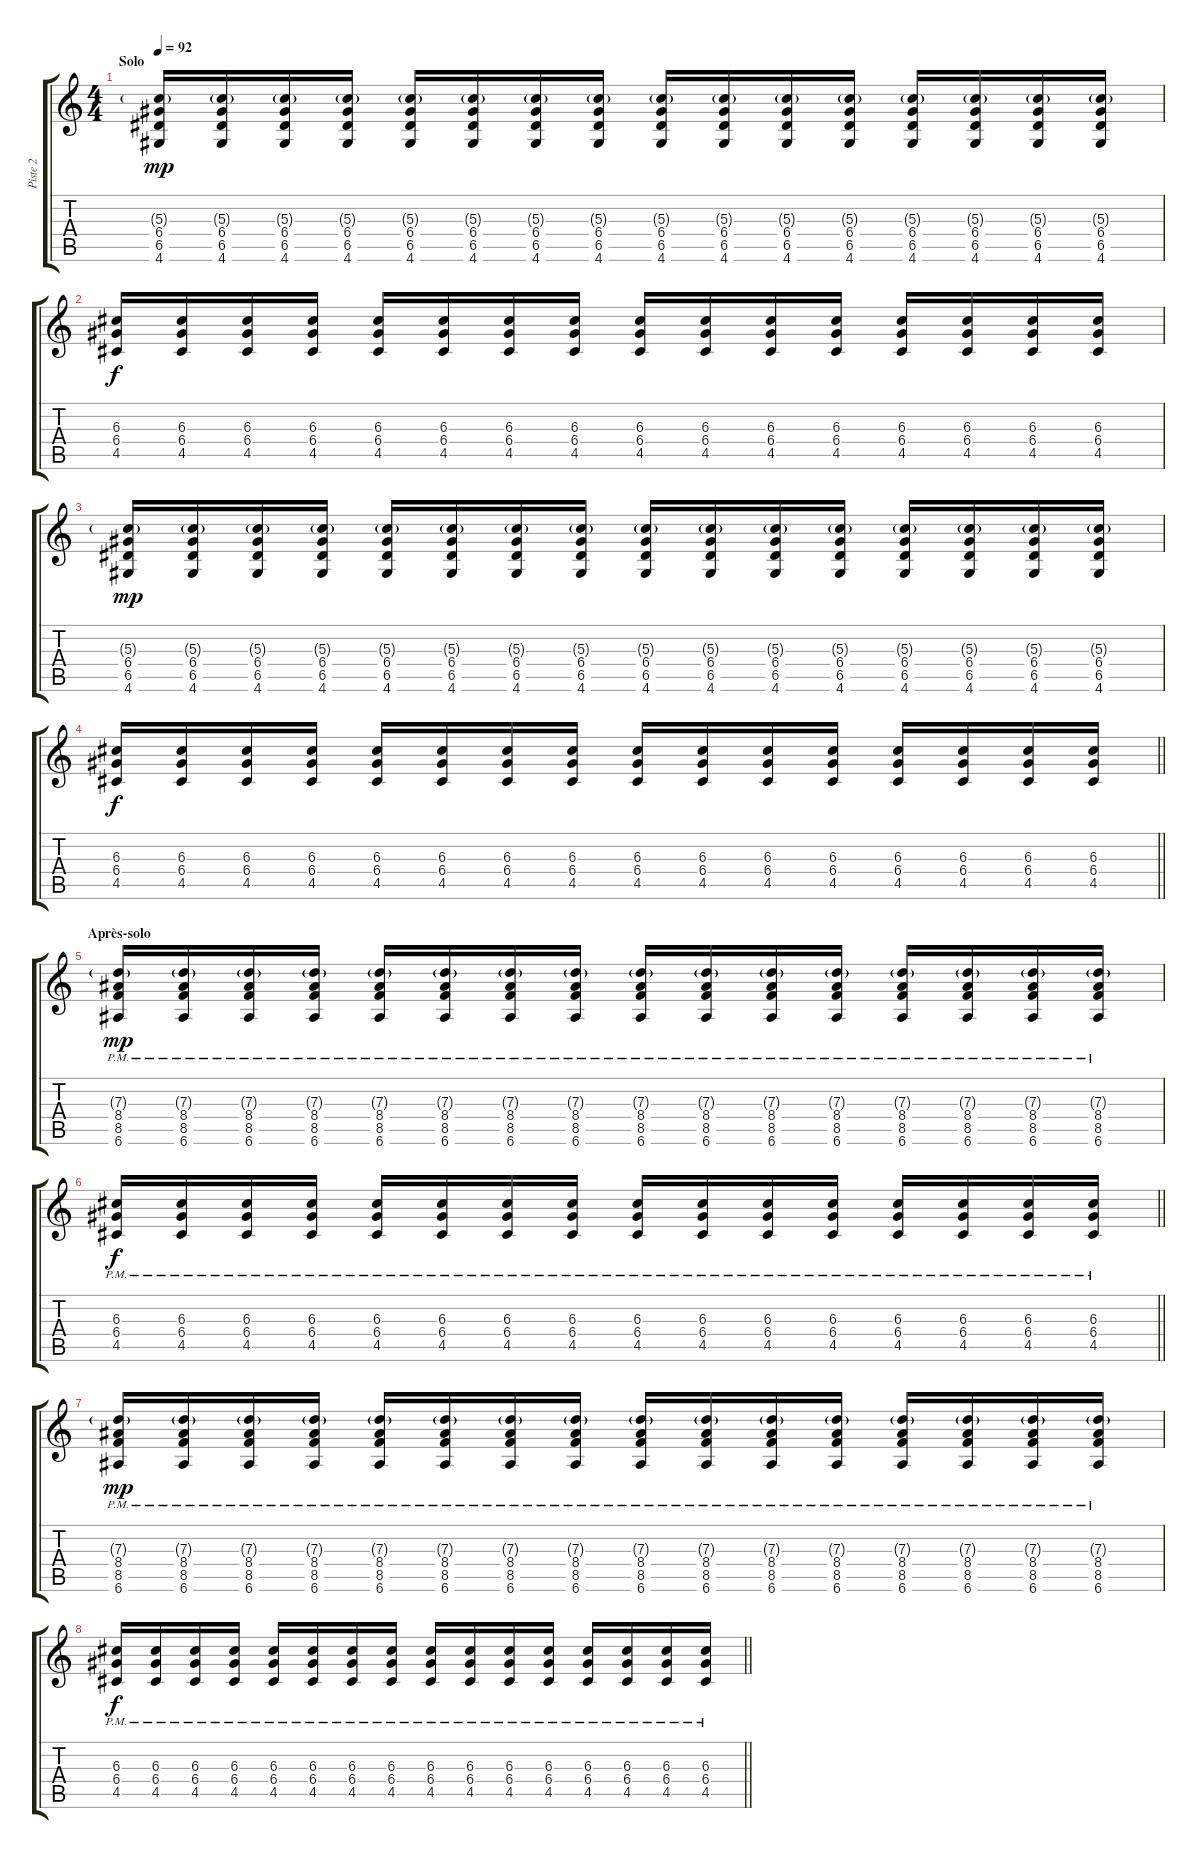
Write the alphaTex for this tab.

\track ("Piste 2" "Piste 2") {instrument distortionguitar}
\staff {score tabs}
\tuning (E4 B3 G3 D3 A2 E2) {hide}
\ts (4 4)
\section ("" "Solo")
\tempo 92
\clef g2
\ks c
(5.3{g} 6.4 6.5 4.6).16{dy mp} (5.3{g} 6.4 6.5 4.6).16 (5.3{g} 6.4 6.5 4.6).16 (5.3{g} 6.4 6.5 4.6).16 (5.3{g} 6.4 6.5 4.6).16 (5.3{g} 6.4 6.5 4.6).16 (5.3{g} 6.4 6.5 4.6).16 (5.3{g} 6.4 6.5 4.6).16 (5.3{g} 6.4 6.5 4.6).16 (5.3{g} 6.4 6.5 4.6).16 (5.3{g} 6.4 6.5 4.6).16 (5.3{g} 6.4 6.5 4.6).16 (5.3{g} 6.4 6.5 4.6).16 (5.3{g} 6.4 6.5 4.6).16 (5.3{g} 6.4 6.5 4.6).16 (5.3{g} 6.4 6.5 4.6).16 |
(6.3 6.4 4.5).16{dy f} (6.3 6.4 4.5).16 (6.3 6.4 4.5).16 (6.3 6.4 4.5).16 (6.3 6.4 4.5).16 (6.3 6.4 4.5).16 (6.3 6.4 4.5).16 (6.3 6.4 4.5).16 (6.3 6.4 4.5).16 (6.3 6.4 4.5).16 (6.3 6.4 4.5).16 (6.3 6.4 4.5).16 (6.3 6.4 4.5).16 (6.3 6.4 4.5).16 (6.3 6.4 4.5).16 (6.3 6.4 4.5).16 |
(5.3{g} 6.4 6.5 4.6).16{dy mp} (5.3{g} 6.4 6.5 4.6).16 (5.3{g} 6.4 6.5 4.6).16 (5.3{g} 6.4 6.5 4.6).16 (5.3{g} 6.4 6.5 4.6).16 (5.3{g} 6.4 6.5 4.6).16 (5.3{g} 6.4 6.5 4.6).16 (5.3{g} 6.4 6.5 4.6).16 (5.3{g} 6.4 6.5 4.6).16 (5.3{g} 6.4 6.5 4.6).16 (5.3{g} 6.4 6.5 4.6).16 (5.3{g} 6.4 6.5 4.6).16 (5.3{g} 6.4 6.5 4.6).16 (5.3{g} 6.4 6.5 4.6).16 (5.3{g} 6.4 6.5 4.6).16 (5.3{g} 6.4 6.5 4.6).16 |
\barLineRight lightlight
(6.3 6.4 4.5).16{dy f} (6.3 6.4 4.5).16 (6.3 6.4 4.5).16 (6.3 6.4 4.5).16 (6.3 6.4 4.5).16 (6.3 6.4 4.5).16 (6.3 6.4 4.5).16 (6.3 6.4 4.5).16 (6.3 6.4 4.5).16 (6.3 6.4 4.5).16 (6.3 6.4 4.5).16 (6.3 6.4 4.5).16 (6.3 6.4 4.5).16 (6.3 6.4 4.5).16 (6.3 6.4 4.5).16 (6.3 6.4 4.5).16 |
\section ("" "Après-solo")
(7.3{g pm} 8.4{pm} 8.5{pm} 6.6{pm}).16{dy mp} (7.3{g pm} 8.4{pm} 8.5{pm} 6.6{pm}).16 (7.3{g pm} 8.4{pm} 8.5{pm} 6.6{pm}).16 (7.3{g pm} 8.4{pm} 8.5{pm} 6.6{pm}).16 (7.3{g pm} 8.4{pm} 8.5{pm} 6.6{pm}).16 (7.3{g pm} 8.4{pm} 8.5{pm} 6.6{pm}).16 (7.3{g pm} 8.4{pm} 8.5{pm} 6.6{pm}).16 (7.3{g pm} 8.4{pm} 8.5{pm} 6.6{pm}).16 (7.3{g pm} 8.4{pm} 8.5{pm} 6.6{pm}).16 (7.3{g pm} 8.4{pm} 8.5{pm} 6.6{pm}).16 (7.3{g pm} 8.4{pm} 8.5{pm} 6.6{pm}).16 (7.3{g pm} 8.4{pm} 8.5{pm} 6.6{pm}).16 (7.3{g pm} 8.4{pm} 8.5{pm} 6.6{pm}).16 (7.3{g pm} 8.4{pm} 8.5{pm} 6.6{pm}).16 (7.3{g pm} 8.4{pm} 8.5{pm} 6.6{pm}).16 (7.3{g pm} 8.4{pm} 8.5{pm} 6.6{pm}).16 |
\barLineRight lightlight
(6.3{pm} 6.4{pm} 4.5{pm}).16{dy f} (6.3{pm} 6.4{pm} 4.5{pm}).16 (6.3{pm} 6.4{pm} 4.5{pm}).16 (6.3{pm} 6.4{pm} 4.5{pm}).16 (6.3{pm} 6.4{pm} 4.5{pm}).16 (6.3{pm} 6.4{pm} 4.5{pm}).16 (6.3{pm} 6.4{pm} 4.5{pm}).16 (6.3{pm} 6.4{pm} 4.5{pm}).16 (6.3{pm} 6.4{pm} 4.5{pm}).16 (6.3{pm} 6.4{pm} 4.5{pm}).16 (6.3{pm} 6.4{pm} 4.5{pm}).16 (6.3{pm} 6.4{pm} 4.5{pm}).16 (6.3{pm} 6.4{pm} 4.5{pm}).16 (6.3{pm} 6.4{pm} 4.5{pm}).16 (6.3{pm} 6.4{pm} 4.5{pm}).16 (6.3{pm} 6.4{pm} 4.5{pm}).16 |
(7.3{g pm} 8.4{pm} 8.5{pm} 6.6{pm}).16{dy mp} (7.3{g pm} 8.4{pm} 8.5{pm} 6.6{pm}).16 (7.3{g pm} 8.4{pm} 8.5{pm} 6.6{pm}).16 (7.3{g pm} 8.4{pm} 8.5{pm} 6.6{pm}).16 (7.3{g pm} 8.4{pm} 8.5{pm} 6.6{pm}).16 (7.3{g pm} 8.4{pm} 8.5{pm} 6.6{pm}).16 (7.3{g pm} 8.4{pm} 8.5{pm} 6.6{pm}).16 (7.3{g pm} 8.4{pm} 8.5{pm} 6.6{pm}).16 (7.3{g pm} 8.4{pm} 8.5{pm} 6.6{pm}).16 (7.3{g pm} 8.4{pm} 8.5{pm} 6.6{pm}).16 (7.3{g pm} 8.4{pm} 8.5{pm} 6.6{pm}).16 (7.3{g pm} 8.4{pm} 8.5{pm} 6.6{pm}).16 (7.3{g pm} 8.4{pm} 8.5{pm} 6.6{pm}).16 (7.3{g pm} 8.4{pm} 8.5{pm} 6.6{pm}).16 (7.3{g pm} 8.4{pm} 8.5{pm} 6.6{pm}).16 (7.3{g pm} 8.4{pm} 8.5{pm} 6.6{pm}).16 |
\barLineRight lightlight
(6.3{pm} 6.4{pm} 4.5{pm}).16{dy f} (6.3{pm} 6.4{pm} 4.5{pm}).16 (6.3{pm} 6.4{pm} 4.5{pm}).16 (6.3{pm} 6.4{pm} 4.5{pm}).16 (6.3{pm} 6.4{pm} 4.5{pm}).16 (6.3{pm} 6.4{pm} 4.5{pm}).16 (6.3{pm} 6.4{pm} 4.5{pm}).16 (6.3{pm} 6.4{pm} 4.5{pm}).16 (6.3{pm} 6.4{pm} 4.5{pm}).16 (6.3{pm} 6.4{pm} 4.5{pm}).16 (6.3{pm} 6.4{pm} 4.5{pm}).16 (6.3{pm} 6.4{pm} 4.5{pm}).16 (6.3{pm} 6.4{pm} 4.5{pm}).16 (6.3{pm} 6.4{pm} 4.5{pm}).16 (6.3{pm} 6.4{pm} 4.5{pm}).16 (6.3{pm} 6.4{pm} 4.5{pm}).16
